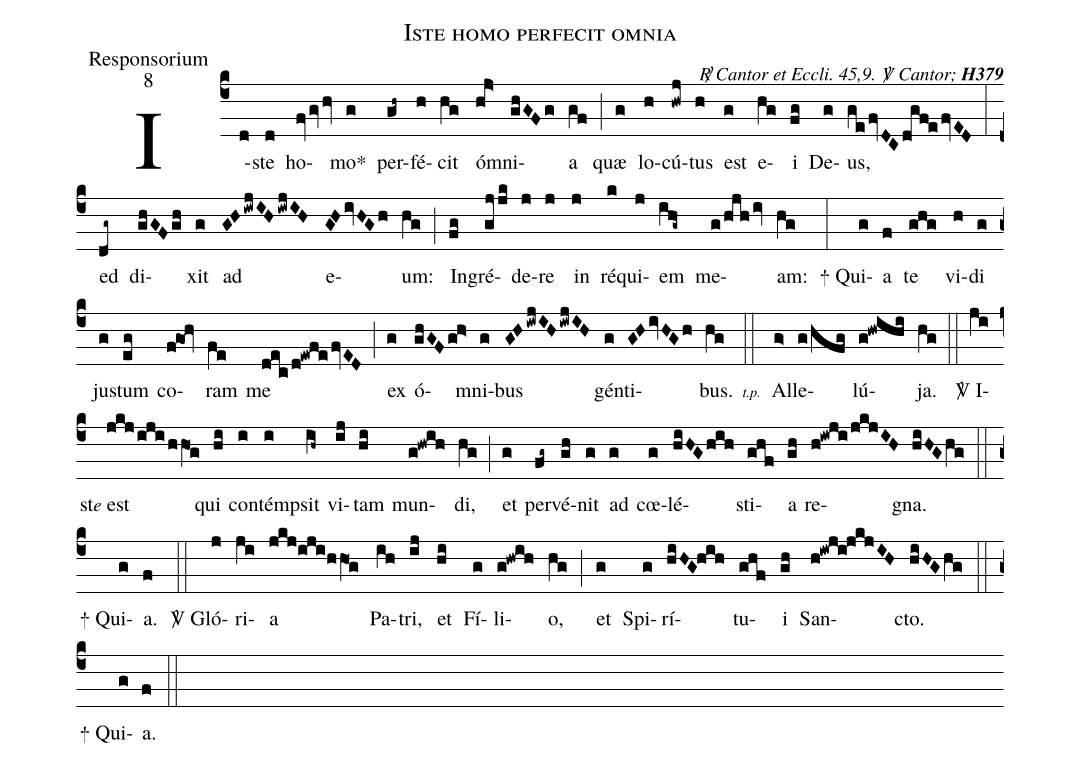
name:Iste homo perfecit omnia;
office-part:Responsorium;
mode:8;
commentary:{\itshape\mdseries \Rbar\  Cantor et Eccli.\ 45,9. \Vbar\  Cantor;\/}  {\bfseries H379};
%%
(c4) I(d)ste(d) ho(fvgvhv)mo<sp>*</sp>(g) per(gh~)fé(h)cit(hg) ó(hj>)mni(ghGFg)a(gf) (;)
quæ(g) lo(h)cú(hwj)tus(h) est(g) e(hg)i(fg) De(g)us,(gefvDCdgf!efvED) (:)
ed(dg~) di(ghGFgh)xit(g) ad(GHiwjIHiwjIH) e(GHivHGh)um:(hg) (;)
In(fg)gré(gjjk)de(j)re(j) in(j) ré(k)qui(j)em(ihg~) me(g/hjhiv)am:(hg) (:)
<sp>+</sp> Qui(g)a(f) te(ghg) vi(h)di(g) ju(g)stum(eg) co(f!go1!hv)ram(fe) me(dec/d!ewfefvED) (;)
ex(g) ó(ghGFgh>)mni(g)bus(GHiwjIHiwjIH) gén(g)ti(GHivHGh)bus.(hg) (::)
<v>{\scriptsize\itshape t.p.\ }</v> Al(g>)le(g/hfg)lú(g!hwihi)ja.(hg) (::)
<sp>V/</sp> I(ji)st<e>e</e> est(jkj/iji/hhO1g) qui(hi) con(i)tém(i)psit(ih~) vi(ij)tam(hi) mun(g!hwih)di,(hg) (;)
et(g) per(fg~)vé(gh)nit(g) ad(g) cœ(g)lé(hiHGhih)sti(ghf)a(gh) re(h!iwji/jkjIH)gna.(hiHGhg) (::)
<sp>+</sp> Qui(g)a.(f) (::)
<sp>V/</sp> Gló(j)ri(ji)a(jkj/0iji/0hhO1g) Pa(ih)tri,(ij) et(hi) Fí(g)li(g@hwih)o,(hg) (;)
et(g) Spi(g)rí(hiHG@hih)tu(ghf)i(gh) San(h@iwji@jkjIH)cto.(hiHG/hg) (::)
<sp>+</sp> Qui(g)a.(f) (::)
